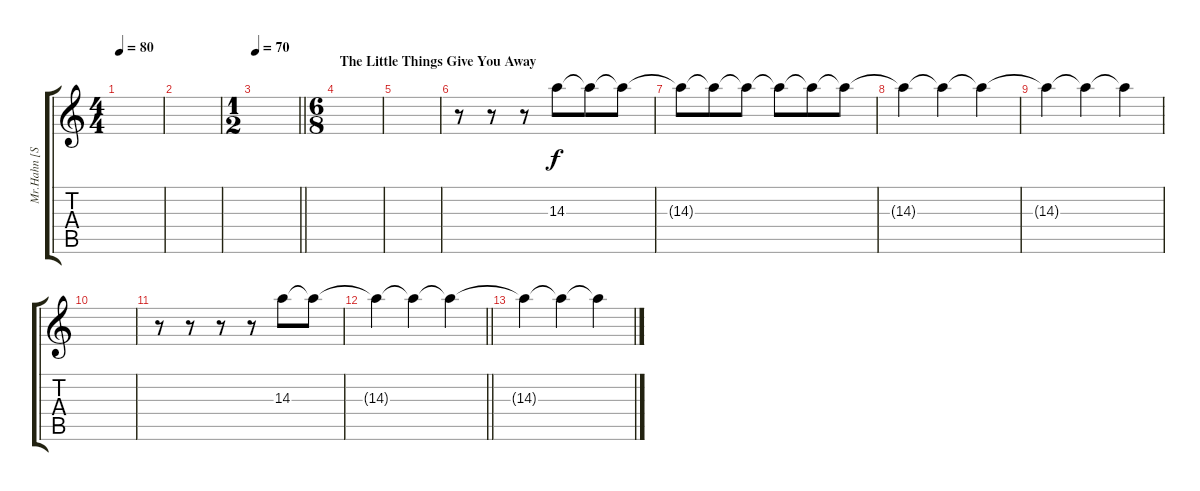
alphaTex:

\track ("Mr.Hahn [Sampler 4]" "Mr.Hahn [S") {instrument distortionguitar}
\staff {score tabs}
\tuning (E4 B3 G3 D3 A2 E2) {hide}
\ts (4 4)
\tempo 80
\clef g2
\ks c
|
|
\ts (1 2)
\tempo 70
\barLineRight lightlight
|
\ts (6 8)
\section ("" "The Little Things Give You Away")
|
|
r.8 r.8 r.8{volume 0} 14.3.8{volume 13} 14.3{t}.8 14.3{t}.8 |
14.3{t}.8 14.3{t}.8 14.3{t}.8 14.3{t}.8 14.3{t}.8 14.3{t}.8 |
14.3{t}.4 14.3{t}.4 14.3{t}.4 |
14.3{t}.4 14.3{t}.4{volume 2} 14.3{t}.4 |
|
r.8 r.8 r.8 r.8 14.3.8{volume 13} 14.3{t}.8 |
\barLineRight lightlight
14.3{t}.4 14.3{t}.4 14.3{t}.4{volume 1} |
14.3{t}.4 14.3{t}.4 14.3{t}.4
